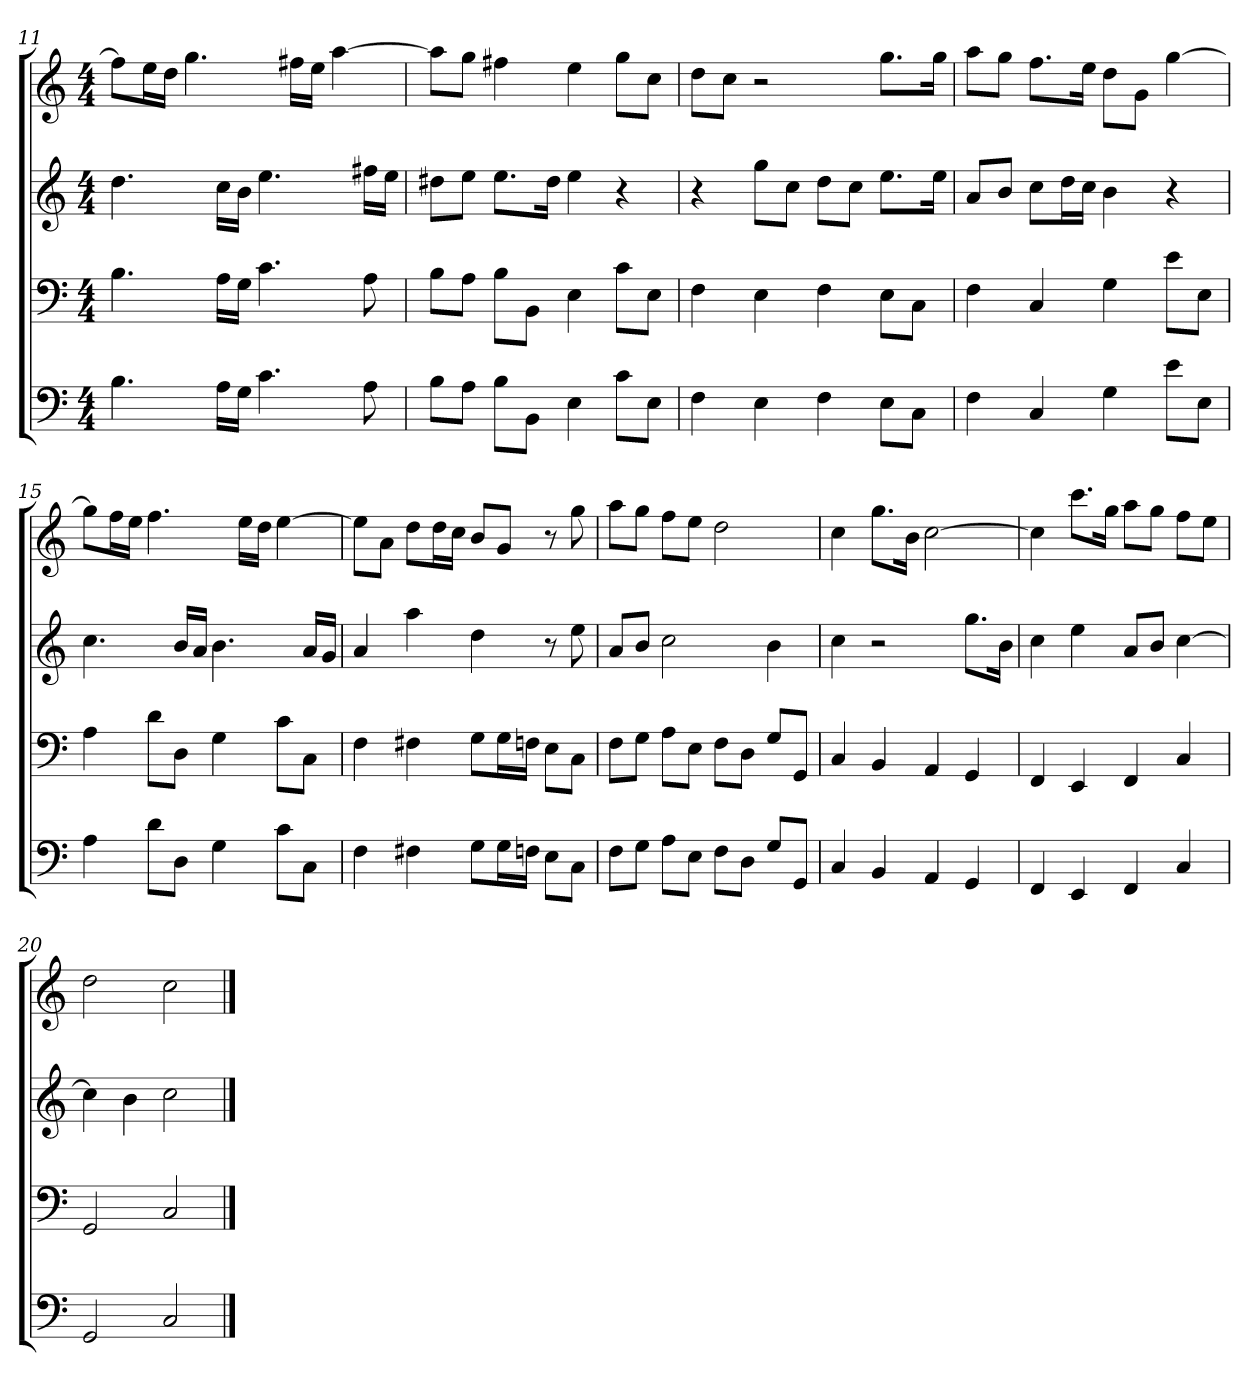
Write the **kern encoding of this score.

**kern	**kern	**kern	**kern
*part4	*part3	*part2	*part1
*staff4	*staff3	*staff2	*staff1
*k[]	*k[]	*k[]	*k[]
*C:	*C:	*C:	*C:
*M4/4	*M4/4	*M4/4	*M4/4
=11	=11	=11	=11
4.B	4.B	4.dd	8ffL]
.	.	.	16eeL
.	.	.	16ddJJ
.	.	.	4.gg
16ALL	16ALL	16ccLL	.
16GJJ	16GJJ	16bJJ	.
4.c	4.c	4.ee	.
.	.	.	16ff#XLL
.	.	.	16eeJJ
.	.	.	[4aa
8A	8A	16ff#XLL	.
.	.	16eeJJ	.
=12	=12	=12	=12
8BL	8BL	8dd#XL	8aaL]
8AJ	8AJ	8eeJ	8ggJ
8BL	8BL	8.eeL	4ff#X
8BBJ	8BBJ	.	.
.	.	16dd#Jk	.
4E	4E	4ee	4ee
8cL	8cL	4r	8ggL
8EJ	8EJ	.	8ccJ
=13	=13	=13	=13
4F	4F	4r	8ddL
.	.	.	8ccJ
4E	4E	8ggL	2r
.	.	8ccJ	.
4F	4F	8ddL	.
.	.	8ccJ	.
8EL	8EL	8.eeL	8.ggL
8CJ	8CJ	.	.
.	.	16eeJk	16ggJk
=14	=14	=14	=14
4F	4F	8aL	8aaL
.	.	8bJ	8ggJ
4C	4C	8ccL	8.ffL
.	.	16ddL	.
.	.	16ccJJ	16eeJk
4G	4G	4b	8ddL
.	.	.	8gJ
8eL	8eL	4r	[4gg
8EJ	8EJ	.	.
=15	=15	=15	=15
4A	4A	4.cc	8ggL]
.	.	.	16ffL
.	.	.	16eeJJ
8dL	8dL	.	4.ff
8DJ	8DJ	16bLL	.
.	.	16aJJ	.
4G	4G	4.b	.
.	.	.	16eeLL
.	.	.	16ddJJ
8cL	8cL	.	[4ee
8CJ	8CJ	16aLL	.
.	.	16gJJ	.
=16	=16	=16	=16
4F	4F	4a	8eeL]
.	.	.	8aJ
4F#X	4F#X	4aa	8ddL
.	.	.	16ddL
.	.	.	16ccJJ
8GL	8GL	4dd	8bL
16GL	16GL	.	8gJ
16FnJJ	16FnJJ	.	.
8EL	8EL	8r	8r
8CJ	8CJ	8ee	8gg
=17	=17	=17	=17
8FL	8FL	8aL	8aaL
8GJ	8GJ	8bJ	8ggJ
8AL	8AL	2cc	8ffL
8EJ	8EJ	.	8eeJ
8FL	8FL	.	2dd
8DJ	8DJ	.	.
8GL	8GL	4b	.
8GGJ	8GGJ	.	.
=18	=18	=18	=18
4C	4C	4cc	4cc
4BB	4BB	2r	8.ggL
.	.	.	16bJk
4AA	4AA	.	[2cc
4GG	4GG	8.ggL	.
.	.	16bJk	.
=19	=19	=19	=19
4FF	4FF	4cc	4cc]
4EE	4EE	4ee	8.cccL
.	.	.	16ggJk
4FF	4FF	8aL	8aaL
.	.	8bJ	8ggJ
4C	4C	[4cc	8ffL
.	.	.	8eeJ
=20	=20	=20	=20
2GG	2GG	4cc]	2dd
.	.	4b	.
2C	2C	2cc	2cc
==	==	==	==
*-	*-	*-	*-
